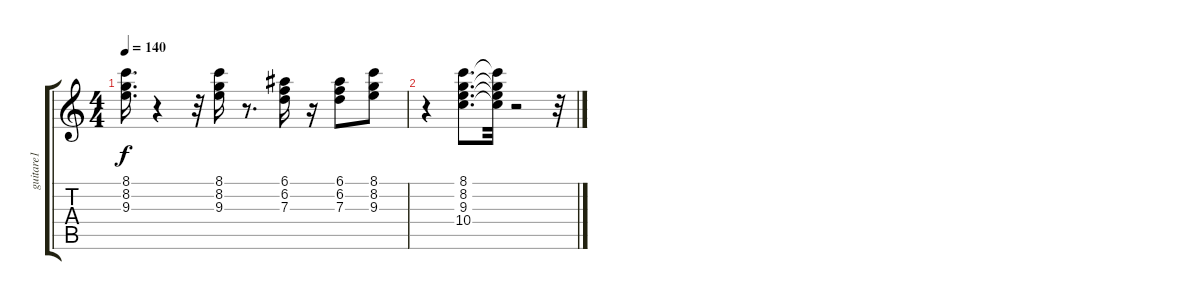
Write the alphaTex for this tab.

\track ("guitare1" "guitare1") {instrument electricguitarclean}
\staff {score tabs}
\tuning (E4 B3 G3 D3 A2 E2) {hide}
\ts (4 4)
\tempo 140
\clef g2
\ks c
(8.1 8.2 9.3).16{d dy f} r.4 r.32 (8.1 8.2 9.3).16 r.8{d} (6.1 6.2 7.3).16 r.16 (6.1 6.2 7.3).8 (8.1 8.2 9.3).8 |
r.4 (8.1 8.2 9.3 10.4).8{d} (8.1{t} 8.2{t} 9.3{t} 10.4{t}).32 r.2 r.32
